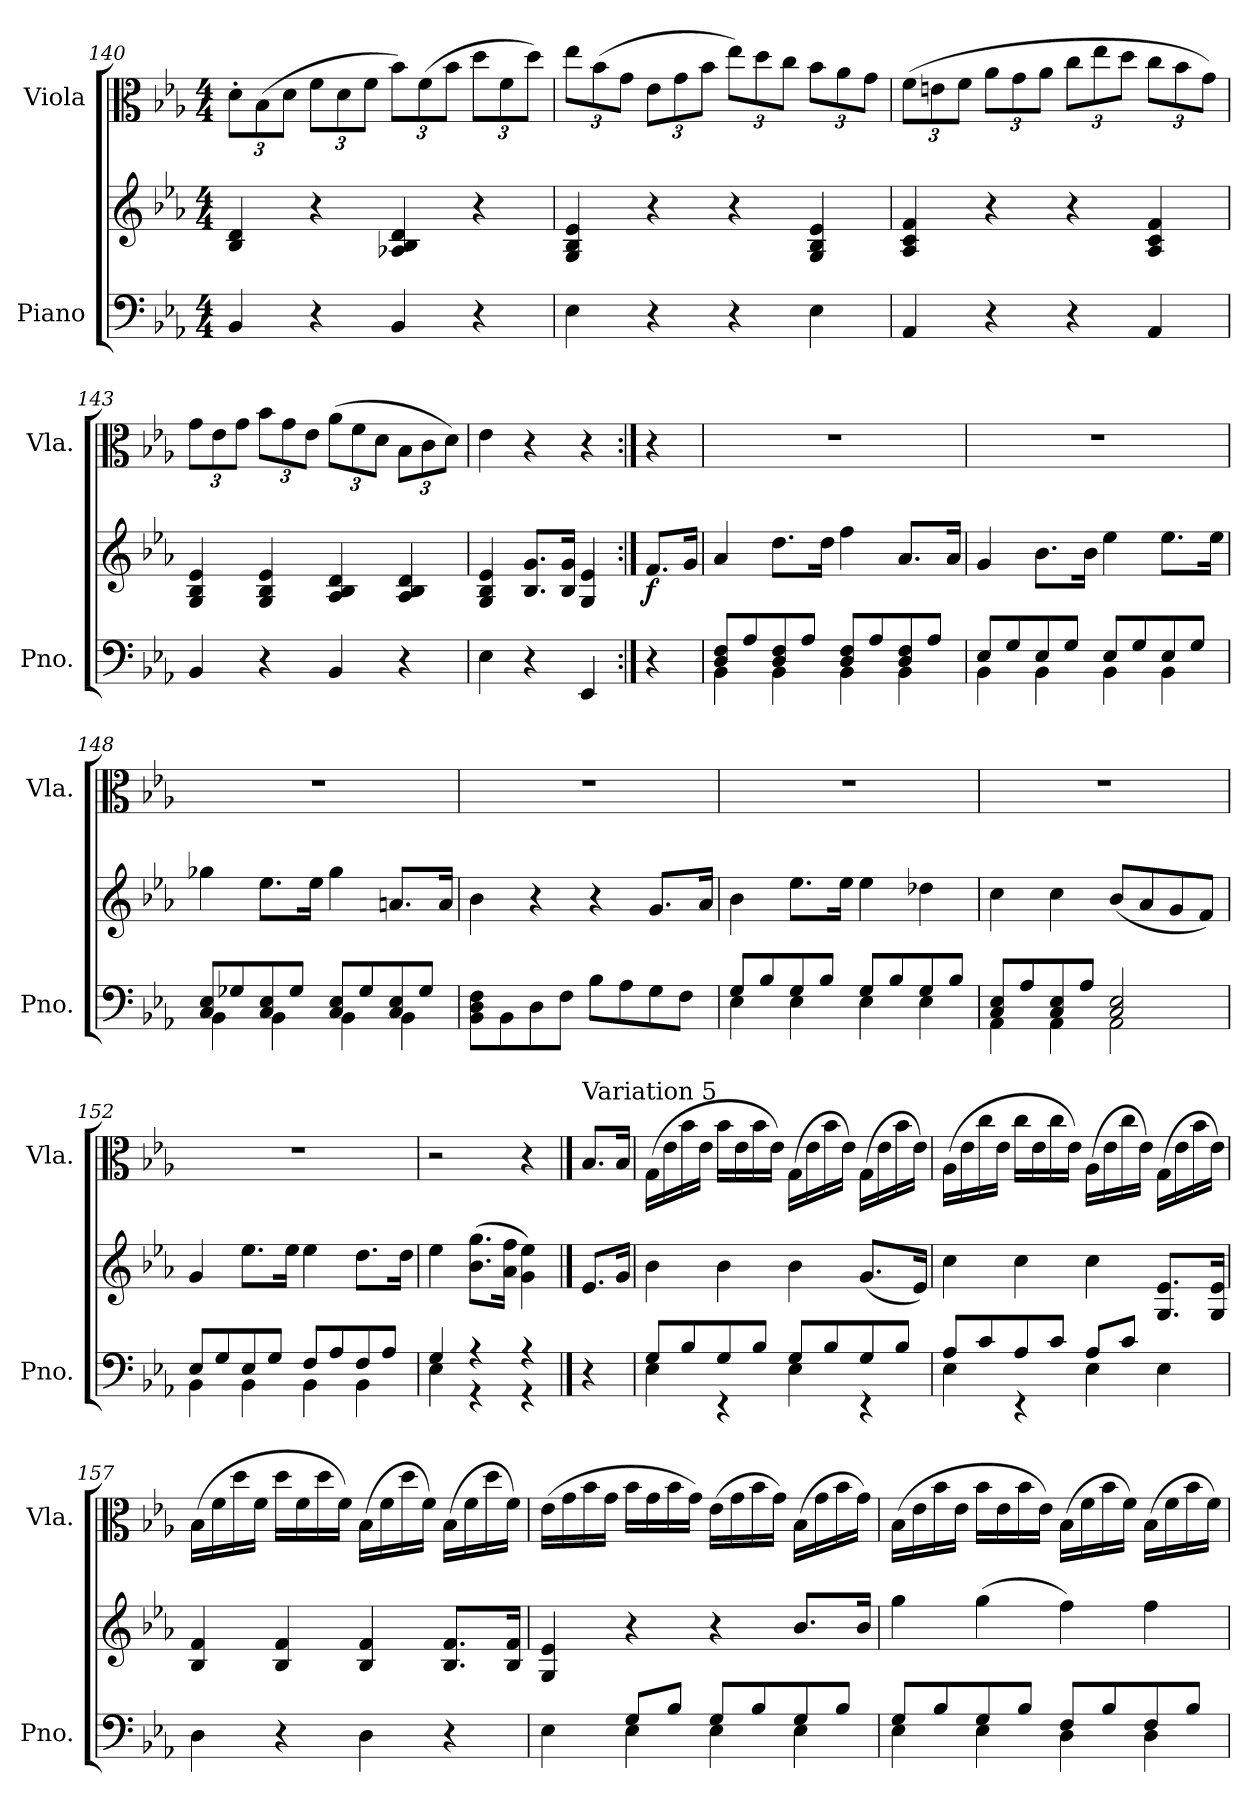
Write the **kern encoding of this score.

**kern	**kern	**dynam	**kern
*part2	*part2	*part2	*part1
*staff3	*staff2	*staff2/3	*staff1
*I"Piano	*	*	*I"Viola
*I'Pno.	*	*	*I'Vla.
*clefF4	*clefG2	*	*clefC3
*k[b-e-a-]	*k[b-e-a-]	*	*k[b-e-a-]
*M4/4	*M4/4	*	*M4/4
*	*	*	*Xbrackettup
=140	=140	=140	=140
4BB-/	4B-/ 4d/	.	12d'\L
.	.	.	(>12B-\
.	.	.	12d\J
4r	4r	.	12f\L
.	.	.	12d\
.	.	.	12f\J
4BB-/	4A-X/ 4B-/ 4d/	.	12b-\L)
.	.	.	(>12f\
.	.	.	12b-\J
4r	4r	.	12dd\L
.	.	.	12f\
.	.	.	12dd\J)
!!LO:LB:g=z
=141	=141	=141	=141
4E-\	4G/ 4B-/ 4e-/	.	12ee-\L
.	.	.	(>12b-\
.	.	.	12g\J
4r	4r	.	12e-\L
.	.	.	12g\
.	.	.	12b-\J
4r	4r	.	12ee-\L)
.	.	.	12dd\
.	.	.	12cc\J
4E-\	4G/ 4B-/ 4e-/	.	12b-\L
.	.	.	12a-\
.	.	.	12g\J
=142	=142	=142	=142
4AA-/	4A-/ 4c/ 4f/	.	(>12f\L
.	.	.	12en\
.	.	.	12f\J
4r	4r	.	12a-\L
.	.	.	12g\
.	.	.	12a-\J
4r	4r	.	12cc\L
.	.	.	12ee-\
.	.	.	12dd\J
4AA-/	4A-/ 4c/ 4f/	.	12cc\L
.	.	.	12b-\
.	.	.	12g\J)
=143	=143	=143	=143
4BB-/	4G/ 4B-/ 4e-/	.	12g\L
.	.	.	12e-\
.	.	.	12g\J
4r	4G/ 4B-/ 4e-/	.	12b-\L
.	.	.	12g\
.	.	.	12e-\J
4BB-/	4A-/ 4B-/ 4d/	.	(>12a-\L
.	.	.	12f\
.	.	.	12d\J
4r	4A-/ 4B-/ 4d/	.	12B-\L
.	.	.	12c\
.	.	.	12d\J)
!!LO:PB:g=z
=144	=144	=144	=144
4E-\	4G/ 4B-/ 4e-/	.	4e-\
4r	8.B-/ 8.g/L	.	4r
.	16B-/ 16g/Jk	.	.
4EE-/	4G/ 4e-/	.	4r
=145:|!	=145:|!	=145:|!	=145:|!
!	!	!LO:DY:b	!
4r	8.f/L	f	4r
.	16g/Jk	.	.
=146	=146	=146	=146
*^	*	*	*
8D/ 8F/L	4BB-\	4a-/	.	1r
8A-/	.	.	.	.
8D/ 8F/	4BB-\	8.dd\L	.	.
8A-/J	.	.	.	.
.	.	16dd\Jk	.	.
8D/ 8F/L	4BB-\	4ff\	.	.
8A-/	.	.	.	.
8D/ 8F/	4BB-\	8.a-/L	.	.
8A-/J	.	.	.	.
.	.	16a-/Jk	.	.
=147	=147	=147	=147	=147
8E-/L	4BB-\	4g/	.	1r
8G/	.	.	.	.
8E-/	4BB-\	8.b-\L	.	.
8G/J	.	.	.	.
.	.	16b-\Jk	.	.
8E-/L	4BB-\	4ee-\	.	.
8G/	.	.	.	.
8E-/	4BB-\	8.ee-\L	.	.
8G/J	.	.	.	.
.	.	16ee-\Jk	.	.
!!LO:LB:g=z
=148	=148	=148	=148	=148
8C/ 8E-/L	4BB-\	4gg-X\	.	1r
8G-X/	.	.	.	.
8C/ 8E-/	4BB-\	8.ee-\L	.	.
8G-/J	.	.	.	.
.	.	16ee-\Jk	.	.
8C/ 8E-/L	4BB-\	4gg-\	.	.
8G-/	.	.	.	.
8C/ 8E-/	4BB-\	8.an/L	.	.
8G-/J	.	.	.	.
.	.	16a/Jk	.	.
*v	*v	*	*	*
=149	=149	=149	=149
8BB-\ 8D\ 8F\L	4b-\	.	1r
8BB-\	.	.	.
8D\	4r	.	.
8F\J	.	.	.
8B-\L	4r	.	.
8A-\	.	.	.
8G\	8.g/L	.	.
8F\J	.	.	.
.	16a-/Jk	.	.
=150	=150	=150	=150
*^	*	*	*
8G/L	4E-\	4b-\	.	1r
8B-/	.	.	.	.
8G/	4E-\	8.ee-\L	.	.
8B-/J	.	.	.	.
.	.	16ee-\Jk	.	.
8G/L	4E-\	4ee-\	.	.
8B-/	.	.	.	.
8G/	4E-\	4dd-X\	.	.
8B-/J	.	.	.	.
!!LO:LB:g=z
=151	=151	=151	=151	=151
8C/ 8E-/L	4AA-\	4cc\	.	1r
8A-/	.	.	.	.
8C/ 8E-/	4AA-\	4cc\	.	.
8A-/J	.	.	.	.
2C/ 2E-/	2AA-\	(<8b-/L	.	.
.	.	8a-/	.	.
.	.	8g/	.	.
.	.	8f/J)	.	.
=152	=152	=152	=152	=152
8E-/L	4BB-\	4g/	.	1r
8G/	.	.	.	.
8E-/	4BB-\	8.ee-\L	.	.
8G/J	.	.	.	.
.	.	16ee-\Jk	.	.
8F/L	4BB-\	4ee-\	.	.
8A-/	.	.	.	.
8F/	4BB-\	8.dd\L	.	.
8A-/J	.	.	.	.
.	.	16dd\Jk	.	.
=153	=153	=153	=153	=153
4G/	4E-\	4ee-\	.	2r
4r	4r	(>8.b-\ 8.gg\L	.	.
.	.	16a-\ 16ff\Jk	.	.
4r	4r	4g\ 4ee-\)	.	4r
==154	==154	==154	==154	==154
!	!	!	!	!LO:TX:a:t=Variation 5
*v	*v	*	*	*
4r	8.e-/L	.	8.B-/L
.	16g/Jk	.	16B-/Jk
=155	=155	=155	=155
*^	*	*	*
8G/L	4E-\	4b-\	.	(>16G\LL
.	.	.	.	16e-\
8B-/	.	.	.	16b-\
.	.	.	.	16e-\JJ
8G/	4rEE	4b-\	.	16b-\LL
.	.	.	.	16e-\
8B-/J	.	.	.	16b-\
.	.	.	.	16e-\JJ)
8G/L	4E-\	4b-\	.	(>16G\LL
.	.	.	.	16e-\
8B-/	.	.	.	16b-\
.	.	.	.	16e-\JJ)
8G/	4rEE	(<8.g/L	.	(>16G\LL
.	.	.	.	16e-\
8B-/J	.	.	.	16b-\
.	.	16e-/Jk)	.	16e-\JJ)
!!LO:LB:g=z
=156	=156	=156	=156	=156
8A-/L	4E-\	4cc\	.	(>16A-\LL
.	.	.	.	16e-\
8c/	.	.	.	16cc\
.	.	.	.	16e-\JJ
8A-/	4rEE	4cc\	.	16cc\LL
.	.	.	.	16e-\
8c/J	.	.	.	16cc\
.	.	.	.	16e-\JJ)
8A-/L	4E-\	4cc\	.	(>16A-\LL
.	.	.	.	16e-\
8c/J	.	.	.	16cc\
.	.	.	.	16e-\JJ)
4ryy	4E-\	8.G/ 8.e-/L	.	(>16G\LL
.	.	.	.	16e-\
.	.	.	.	16b-\
.	.	16G/ 16e-/Jk	.	16e-\JJ)
*v	*v	*	*	*
=157	=157	=157	=157
4D\	4B-/ 4f/	.	(>16B-\LL
.	.	.	16f\
.	.	.	16dd\
.	.	.	16f\JJ
4r	4B-/ 4f/	.	16dd\LL
.	.	.	16f\
.	.	.	16dd\
.	.	.	16f\JJ)
4D\	4B-/ 4f/	.	(>16B-\LL
.	.	.	16f\
.	.	.	16dd\
.	.	.	16f\JJ)
4r	8.B-/ 8.f/L	.	(>16B-\LL
.	.	.	16f\
.	.	.	16dd\
.	16B-/ 16f/Jk	.	16f\JJ)
!!LO:PB:g=z
=158	=158	=158	=158
*^	*	*	*
4ryy	4E-\	4G/ 4e-/	.	(>16e-\LL
.	.	.	.	16g\
.	.	.	.	16b-\
.	.	.	.	16g\JJ
8G/L	4E-\	4r	.	16b-\LL
.	.	.	.	16g\
8B-/J	.	.	.	16b-\
.	.	.	.	16g\JJ)
8G/L	4E-\	4r	.	(>16e-\LL
.	.	.	.	16g\
8B-/	.	.	.	16b-\
.	.	.	.	16g\JJ)
8G/	4E-\	8.b-/L	.	(>16B-\LL
.	.	.	.	16g\
8B-/J	.	.	.	16b-\
.	.	16b-/Jk	.	16g\JJ)
=159	=159	=159	=159	=159
8G/L	4E-\	4gg\	.	(>16B-\LL
.	.	.	.	16e-\
8B-/	.	.	.	16b-\
.	.	.	.	16e-\JJ
8G/	4E-\	(>4gg\	.	16b-\LL
.	.	.	.	16e-\
8B-/J	.	.	.	16b-\
.	.	.	.	16e-\JJ)
8F/L	4D\	4ff\)	.	(>16B-\LL
.	.	.	.	16f\
8B-/	.	.	.	16b-\
.	.	.	.	16f\JJ)
8F/	4D\	4ff\	.	(>16B-\LL
.	.	.	.	16f\
8B-/J	.	.	.	16b-\
.	.	.	.	16f\JJ)
*v	*v	*	*	*
=	=	=	=
*-	*-	*-	*-
